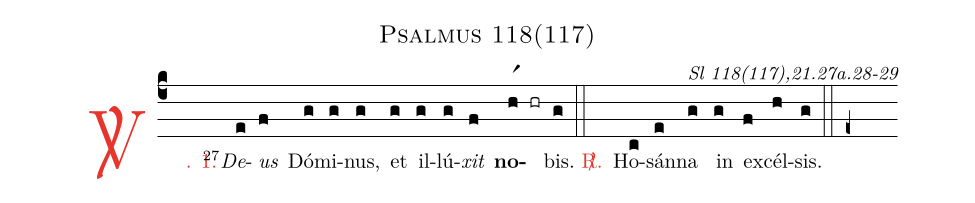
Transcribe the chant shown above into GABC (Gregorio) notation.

name: Psalmus 118(117);
commentary: Sl 118(117),21.27a.28-29;
%%
(c4)

<c><sp>V/</sp>. 1.</c>() <v>\VSup{27}</v><i>De</i>(e)<i>us</i>(f) Dó(g)mi(g)nus,(g) et(g) il(g)lú(g)<i>xit</i>(f) <b>no</b>(hr1 hr)bis.(g)

(::)

<nlba><c><sp>R/</sp>.</c>() Ho</nlba>(c)sán(e)na(g) in(g) ex(f)cél(h)sis.(g)

(::)

(e+)
